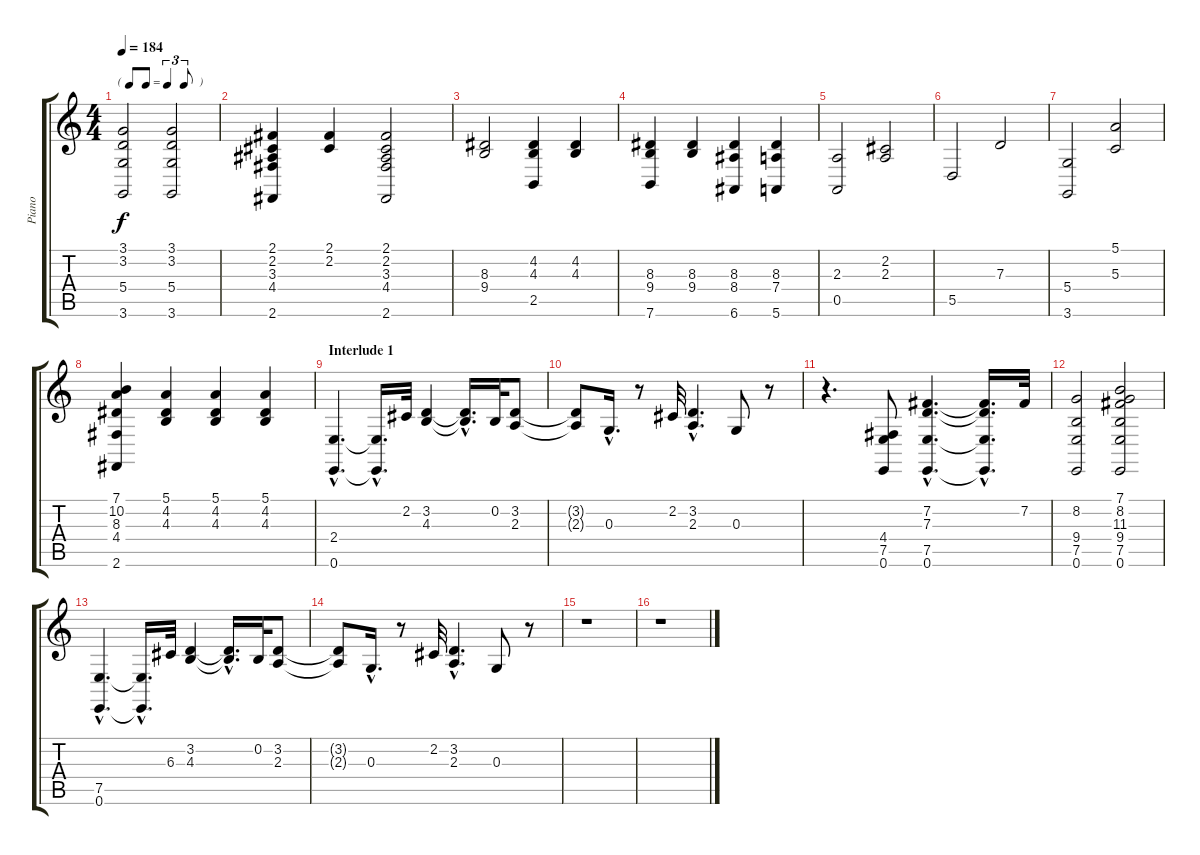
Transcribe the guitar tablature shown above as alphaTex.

\track ("Piano" "Piano") {instrument electricgrandpiano}
\staff {score tabs}
\tuning (E4 B3 G3 D3 A2 E2) {hide}
\ts (4 4)
\tf triplet8th
\tempo 184
\clef g2
\ks c
(3.1 3.2 5.4 3.6).2{dy f} (3.1 3.2 5.4 3.6).2 |
(2.1 2.2 3.3 4.4 2.6).4 (2.1 2.2).4 (2.1 2.2 3.3 4.4 2.6).2 |
(8.3 9.4).2 (4.2 4.3 2.5).4 (4.2 4.3).4 |
(8.3 9.4 7.6).4 (8.3 9.4).4 (8.3 8.4 6.6).4 (8.3 7.4 5.6).4 |
(2.3 0.5).2 (2.2 2.3).2 |
5.5.2 7.3.2 |
(5.4 3.6).2 (5.1 5.3).2 |
(7.1 10.2 8.3 4.4 2.6).4 (5.1 4.2 4.3).4 (5.1 4.2 4.3).4 (5.1 4.2 4.3).4 |
\section ("" "Interlude 1")
(2.4{hac} 0.6{hac}).4{d} (2.4{hac t} 0.6{hac t}).16{d} 2.2.32 (3.2 4.3).4 (3.2{hac t} 4.3{hac t}).16{d} 0.2.32 (3.2 2.3).8 |
(3.2{t} 2.3{t}).8 0.3{hac}.16{d} r.8 2.2.32 (3.2{hac} 2.3{hac}).4{d} 0.3.8 r.8 |
r.4{d} (4.4 7.5 0.6).8 (7.2{hac} 7.3{hac} 7.5{hac} 0.6{hac}).4{d} (7.2{hac t} 7.3{hac t} 7.5{hac t} 0.6{hac t}).16{d} 7.2.32 |
(8.2 9.4 7.5 0.6).2 (7.1 8.2 11.3 9.4 7.5 0.6).2 |
(7.5{hac} 0.6{hac}).4{d} (7.5{hac t} 0.6{hac t}).16{d} 6.3.32 (3.2 4.3).4 (3.2{t} 4.3{hac t}).16{d} 0.2.32 (3.2 2.3).8 |
(3.2{t} 2.3{t}).8 0.3{hac}.16{d} r.8 2.2.32 (3.2{hac} 2.3{hac}).4{d} 0.3.8 r.8 |
r.1 |
r.1
